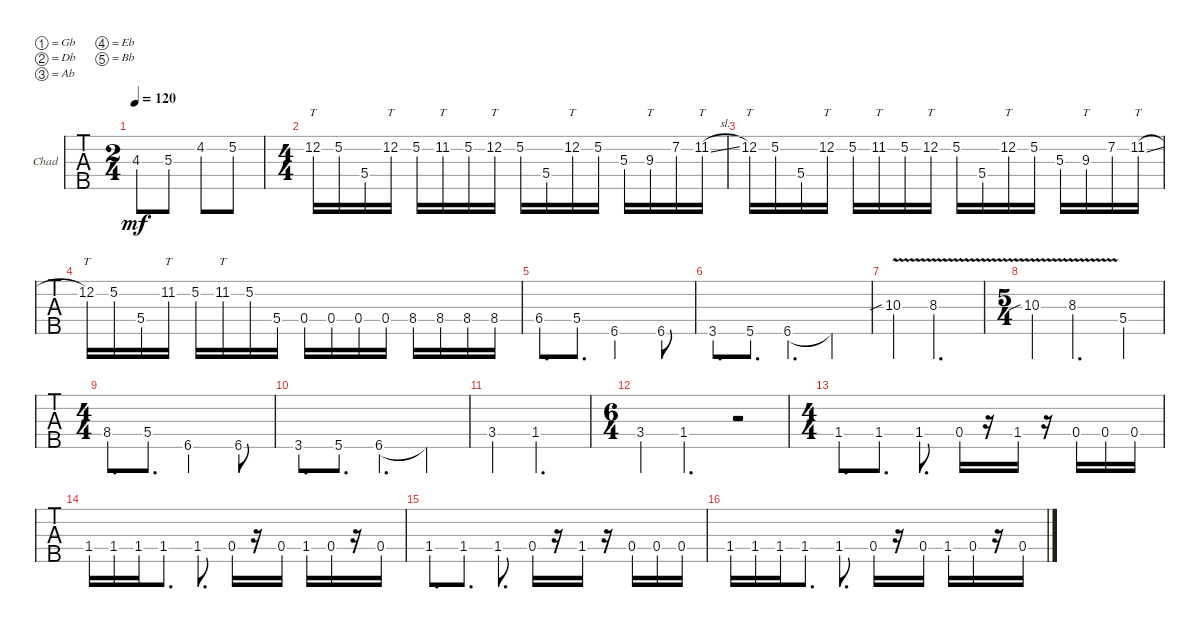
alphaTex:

\defaultSystemsLayout 4
\bracketExtendMode groupsimilarinstruments
\firstSystemTrackNameOrientation horizontal
\otherSystemsTrackNameOrientation horizontal
\track ("Chad" "Chad") {instrument electricbassfinger}
\staff {tabs}
\tuning (Gb2 Db2 Ab1 Eb1 Bb0)
\ts (2 4)
\tempo 120
\clef f4
\ks c
4.3.8{dy mf} 5.3.8 4.2.8 5.2.8 |
\ts (4 4)
12.2.16{tt} 5.2.16 5.4.16 12.2.16{tt} 5.2.16 11.2.16{tt} 5.2.16 12.2.16{tt} 5.2.16 5.4.16 12.2.16{tt} 5.2.16 5.3.16 9.3.16{tt} 7.2.16 11.2{sl}.16{tt} |
12.2.16{tt} 5.2.16 5.4.16 12.2.16{tt} 5.2.16 11.2.16{tt} 5.2.16 12.2.16{tt} 5.2.16 5.4.16 12.2.16{tt} 5.2.16 5.3.16 9.3.16{tt} 7.2.16 11.2{sl}.16{tt} |
12.2.16{tt} 5.2.16 5.4.16 11.2.16{tt} 5.2.16 11.2.16{tt} 5.2.16 5.4.16 0.4.16 0.4.16 0.4.16 0.4.16 8.4.16 8.4.16 8.4.16 8.4.16 |
6.4.8{d} 5.4.8{d} 6.5.2 6.5.8 |
3.5.8{d} 5.5.8{d} 6.5.4{d} 6.5{t}.4 |
10.3{v sib}.4 8.3{v}.2{d} |
\ts (5 4)
10.3{v sib}.4 8.3{v}.2{d} 5.4.4 |
\ts (4 4)
8.4.8{d} 5.4.8{d} 6.5.2 6.5.8 |
3.5.8{d} 5.5.8{d} 6.5.4{d} 6.5{t}.4 |
3.4.4 1.4.2{d} |
\ts (6 4)
\scale
0.381903 3.4.4 1.4.2{d} r.2 |
\ts (4 4)
1.4.8{d} 1.4.8{d} 1.4.8{d} 0.4.16 r.16 1.4.16 r.16 0.4.16 0.4.16 0.4.16 |
1.4.16 1.4.16 1.4.16 1.4.8{d} 1.4.8{d} 0.4.16 r.16 0.4.16 1.4.16 0.4.16 r.16 0.4.16 |
1.4.8{d} 1.4.8{d} 1.4.8{d} 0.4.16 r.16 1.4.16 r.16 0.4.16 0.4.16 0.4.16 |
1.4.16 1.4.16 1.4.16 1.4.8{d} 1.4.8{d} 0.4.16 r.16 0.4.16 1.4.16 0.4.16 r.16 0.4.16
